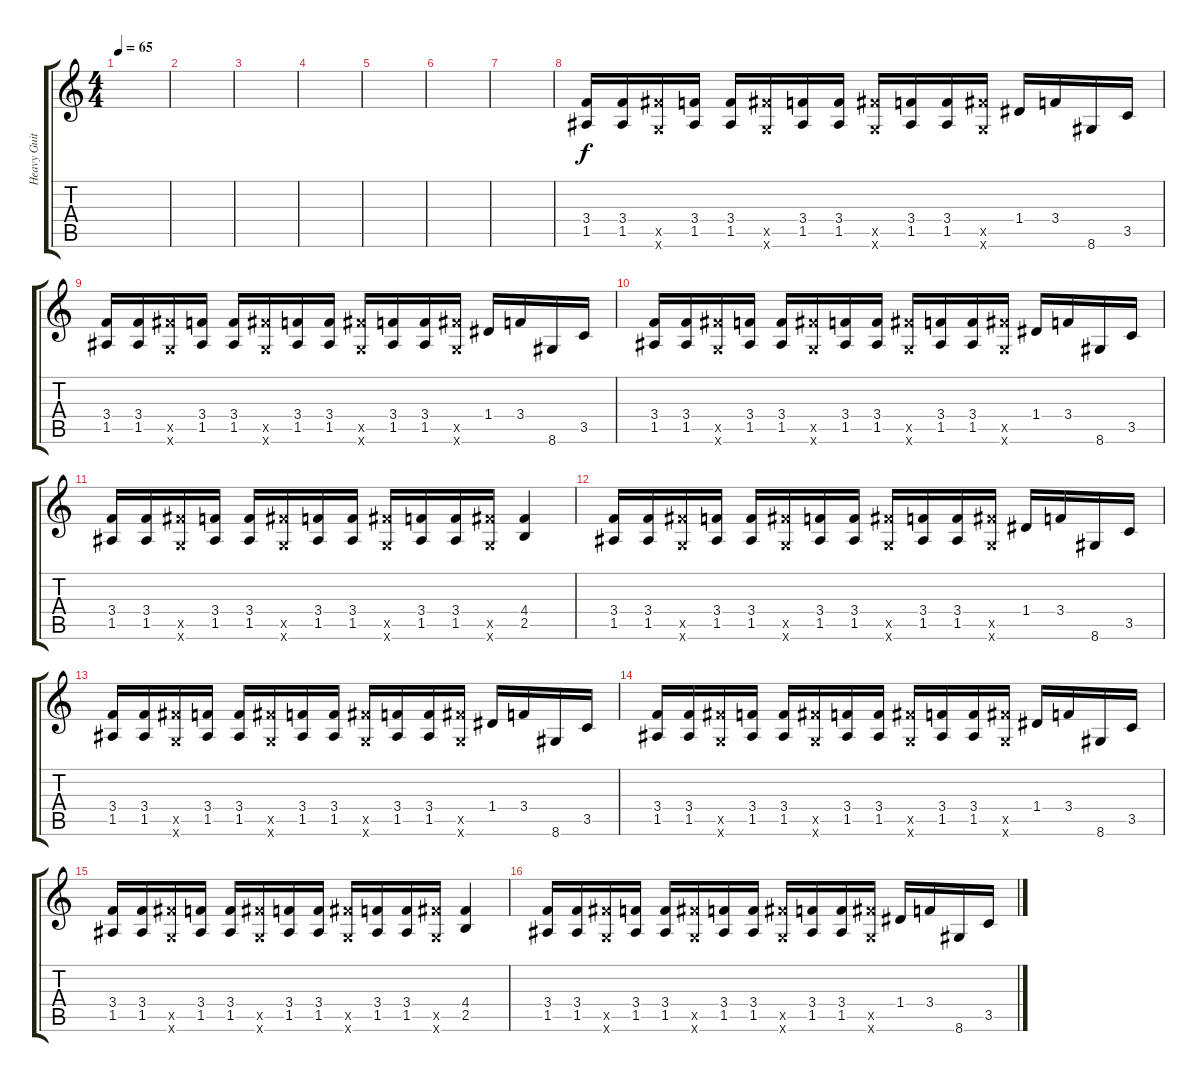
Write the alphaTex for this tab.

\track ("Heavy Guitar" "Heavy Guit") {instrument distortionguitar}
\staff {score tabs}
\tuning (E4 B3 G3 D3 A2 C2) {hide}
\ts (4 4)
\tempo 65
\clef g2
\ks c
|
|
|
|
|
|
|
(3.4 1.5).16 (3.4 1.5).16 (9.5{x} 7.6{x}).16 (3.4 1.5).16 (3.4 1.5).16 (9.5{x} 7.6{x}).16 (3.4 1.5).16 (3.4 1.5).16 (9.5{x} 7.6{x}).16 (3.4 1.5).16 (3.4 1.5).16 (9.5{x} 7.6{x}).16 1.4.16 3.4.16 8.6.16 3.5.16 |
(3.4 1.5).16 (3.4 1.5).16 (9.5{x} 7.6{x}).16 (3.4 1.5).16 (3.4 1.5).16 (9.5{x} 7.6{x}).16 (3.4 1.5).16 (3.4 1.5).16 (9.5{x} 7.6{x}).16 (3.4 1.5).16 (3.4 1.5).16 (9.5{x} 7.6{x}).16 1.4.16 3.4.16 8.6.16 3.5.16 |
(3.4 1.5).16 (3.4 1.5).16 (9.5{x} 7.6{x}).16 (3.4 1.5).16 (3.4 1.5).16 (9.5{x} 7.6{x}).16 (3.4 1.5).16 (3.4 1.5).16 (9.5{x} 7.6{x}).16 (3.4 1.5).16 (3.4 1.5).16 (9.5{x} 7.6{x}).16 1.4.16 3.4.16 8.6.16 3.5.16 |
(3.4 1.5).16 (3.4 1.5).16 (9.5{x} 7.6{x}).16 (3.4 1.5).16 (3.4 1.5).16 (9.5{x} 7.6{x}).16 (3.4 1.5).16 (3.4 1.5).16 (9.5{x} 7.6{x}).16 (3.4 1.5).16 (3.4 1.5).16 (9.5{x} 7.6{x}).16 (4.4 2.5).4 |
(3.4 1.5).16 (3.4 1.5).16 (9.5{x} 7.6{x}).16 (3.4 1.5).16 (3.4 1.5).16 (9.5{x} 7.6{x}).16 (3.4 1.5).16 (3.4 1.5).16 (9.5{x} 7.6{x}).16 (3.4 1.5).16 (3.4 1.5).16 (9.5{x} 7.6{x}).16 1.4.16 3.4.16 8.6.16 3.5.16 |
(3.4 1.5).16 (3.4 1.5).16 (9.5{x} 7.6{x}).16 (3.4 1.5).16 (3.4 1.5).16 (9.5{x} 7.6{x}).16 (3.4 1.5).16 (3.4 1.5).16 (9.5{x} 7.6{x}).16 (3.4 1.5).16 (3.4 1.5).16 (9.5{x} 7.6{x}).16 1.4.16 3.4.16 8.6.16 3.5.16 |
(3.4 1.5).16 (3.4 1.5).16 (9.5{x} 7.6{x}).16 (3.4 1.5).16 (3.4 1.5).16 (9.5{x} 7.6{x}).16 (3.4 1.5).16 (3.4 1.5).16 (9.5{x} 7.6{x}).16 (3.4 1.5).16 (3.4 1.5).16 (9.5{x} 7.6{x}).16 1.4.16 3.4.16 8.6.16 3.5.16 |
(3.4 1.5).16 (3.4 1.5).16 (9.5{x} 7.6{x}).16 (3.4 1.5).16 (3.4 1.5).16 (9.5{x} 7.6{x}).16 (3.4 1.5).16 (3.4 1.5).16 (9.5{x} 7.6{x}).16 (3.4 1.5).16 (3.4 1.5).16 (9.5{x} 7.6{x}).16 (4.4 2.5).4 |
(3.4 1.5).16 (3.4 1.5).16 (9.5{x} 7.6{x}).16 (3.4 1.5).16 (3.4 1.5).16 (9.5{x} 7.6{x}).16 (3.4 1.5).16 (3.4 1.5).16 (9.5{x} 7.6{x}).16 (3.4 1.5).16 (3.4 1.5).16 (9.5{x} 7.6{x}).16 1.4.16 3.4.16 8.6.16 3.5.16
